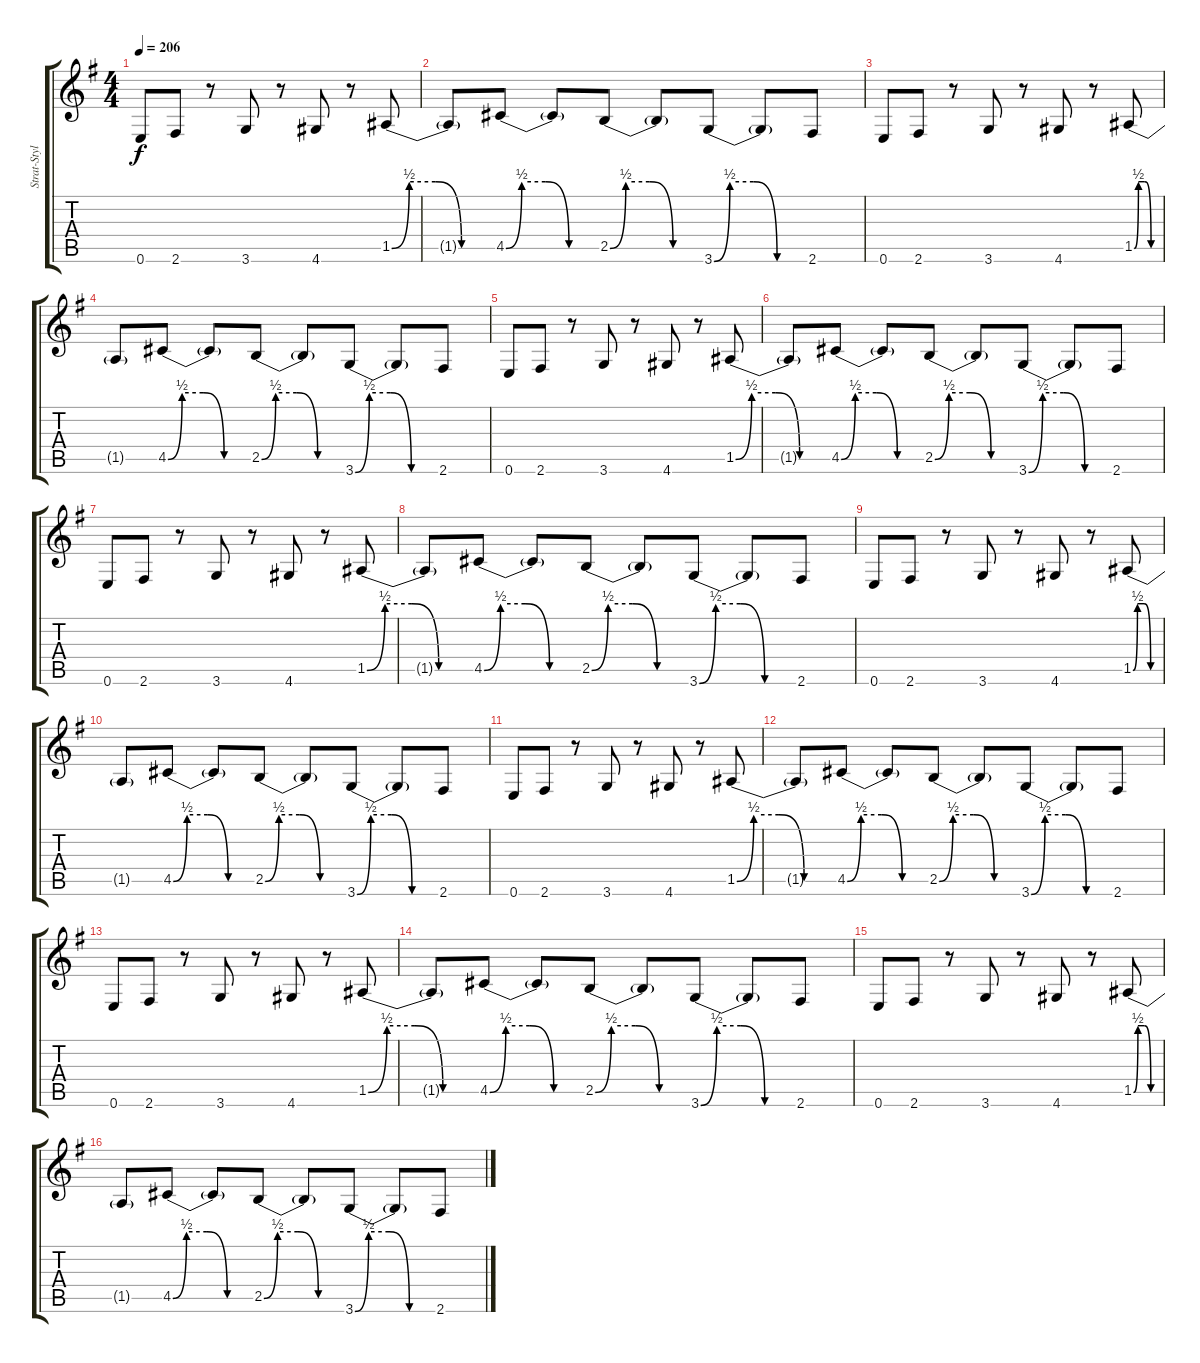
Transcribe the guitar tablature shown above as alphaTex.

\track ("Strat-Style" "Strat-Styl") {instrument distortionguitar}
\staff {score tabs}
\tuning (E4 B3 G3 D3 A2 E2) {hide}
\ts (4 4)
\tempo 206
\clef g2
\ks g
0.6.8{dy f} 2.6.8 r.8 3.6.8 r.8 4.6.8 r.8 1.5{be (custom 0 0 10 2 25 2 40 0 60 0)}.8 |
1.5{t}.8 4.5{be (custom 0 0 10 2 25 2 40 0 60 0)}.8 4.5{t}.8 2.5{be (custom 0 0 10 2 25 2 40 0 60 0)}.8 2.5{t}.8 3.6{be (custom 0 0 10 2 25 2 40 0 60 0)}.8 3.6{t}.8 2.6.8 |
0.6.8 2.6.8 r.8 3.6.8 r.8 4.6.8 r.8 1.5{be (custom 0 0 10 2 25 2 40 0 60 0)}.8 |
1.5{t}.8 4.5{be (custom 0 0 10 2 25 2 40 0 60 0)}.8 4.5{t}.8 2.5{be (custom 0 0 10 2 25 2 40 0 60 0)}.8 2.5{t}.8 3.6{be (custom 0 0 10 2 25 2 40 0 60 0)}.8 3.6{t}.8 2.6.8 |
0.6.8 2.6.8 r.8 3.6.8 r.8 4.6.8 r.8 1.5{be (custom 0 0 10 2 25 2 40 0 60 0)}.8 |
1.5{t}.8 4.5{be (custom 0 0 10 2 25 2 40 0 60 0)}.8 4.5{t}.8 2.5{be (custom 0 0 10 2 25 2 40 0 60 0)}.8 2.5{t}.8 3.6{be (custom 0 0 10 2 25 2 40 0 60 0)}.8 3.6{t}.8 2.6.8 |
0.6.8 2.6.8 r.8 3.6.8 r.8 4.6.8 r.8 1.5{be (custom 0 0 10 2 25 2 40 0 60 0)}.8 |
1.5{t}.8 4.5{be (custom 0 0 10 2 25 2 40 0 60 0)}.8 4.5{t}.8 2.5{be (custom 0 0 10 2 25 2 40 0 60 0)}.8 2.5{t}.8 3.6{be (custom 0 0 10 2 25 2 40 0 60 0)}.8 3.6{t}.8 2.6.8 |
0.6.8 2.6.8 r.8 3.6.8 r.8 4.6.8 r.8 1.5{be (custom 0 0 10 2 25 2 40 0 60 0)}.8 |
1.5{t}.8 4.5{be (custom 0 0 10 2 25 2 40 0 60 0)}.8 4.5{t}.8 2.5{be (custom 0 0 10 2 25 2 40 0 60 0)}.8 2.5{t}.8 3.6{be (custom 0 0 10 2 25 2 40 0 60 0)}.8 3.6{t}.8 2.6.8 |
0.6.8 2.6.8 r.8 3.6.8 r.8 4.6.8 r.8 1.5{be (custom 0 0 10 2 25 2 40 0 60 0)}.8 |
1.5{t}.8 4.5{be (custom 0 0 10 2 25 2 40 0 60 0)}.8 4.5{t}.8 2.5{be (custom 0 0 10 2 25 2 40 0 60 0)}.8 2.5{t}.8 3.6{be (custom 0 0 10 2 25 2 40 0 60 0)}.8 3.6{t}.8 2.6.8 |
0.6.8 2.6.8 r.8 3.6.8 r.8 4.6.8 r.8 1.5{be (custom 0 0 10 2 25 2 40 0 60 0)}.8 |
1.5{t}.8 4.5{be (custom 0 0 10 2 25 2 40 0 60 0)}.8 4.5{t}.8 2.5{be (custom 0 0 10 2 25 2 40 0 60 0)}.8 2.5{t}.8 3.6{be (custom 0 0 10 2 25 2 40 0 60 0)}.8 3.6{t}.8 2.6.8 |
0.6.8 2.6.8 r.8 3.6.8 r.8 4.6.8 r.8 1.5{be (custom 0 0 10 2 25 2 40 0 60 0)}.8 |
1.5{t}.8 4.5{be (custom 0 0 10 2 25 2 40 0 60 0)}.8 4.5{t}.8 2.5{be (custom 0 0 10 2 25 2 40 0 60 0)}.8 2.5{t}.8 3.6{be (custom 0 0 10 2 25 2 40 0 60 0)}.8 3.6{t}.8 2.6.8
